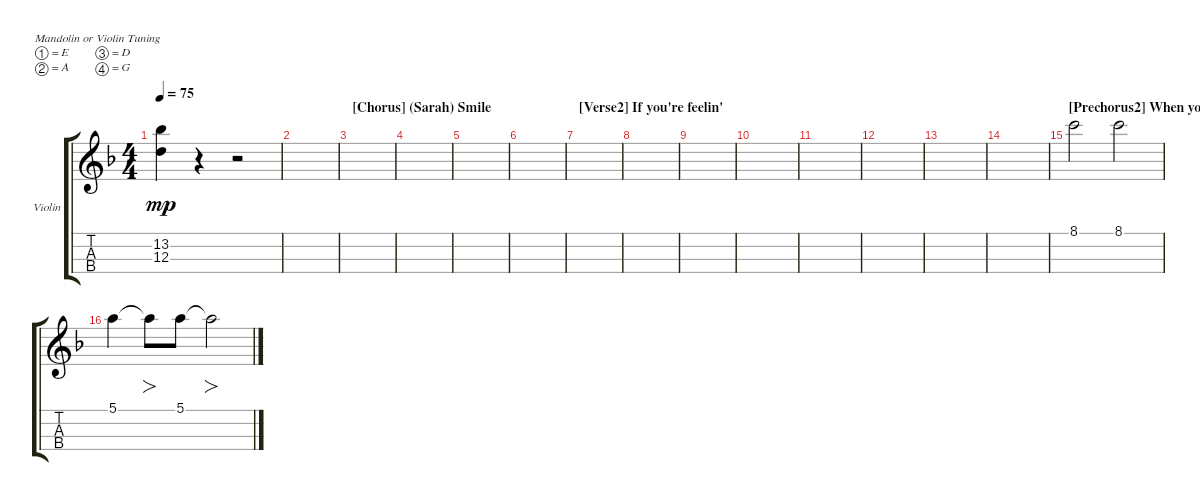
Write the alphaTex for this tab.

\defaultSystemsLayout 4
\bracketExtendMode groupsimilarinstruments
\firstSystemTrackNameOrientation horizontal
\otherSystemsTrackNameOrientation horizontal
\track ("Violin" "Violin") {instrument violin}
\staff {score tabs}
\tuning (E5 A4 D4 G3)
\ts (4 4)
\tempo 75
\clef g2
\ks dminor
(12.3 13.2).4{dy mp} r.4 r.2 |
|
\section ("" "[Chorus] (Sarah) Smile")
\scale
0.333333 |
\scale
0.333333 |
\scale
0.333333 |
\scale
0.333333 |
\section ("" "[Verse2] If you're feelin'")
\scale
0.333333 |
\scale
0.333333 |
|
|
|
|
|
|
\section ("" "[Prechorus2] When you feel cold")
8.1.2 8.1.2 |
5.1.4 5.1{t}.8{fo} 5.1.8 5.1{t}.2{fo}
